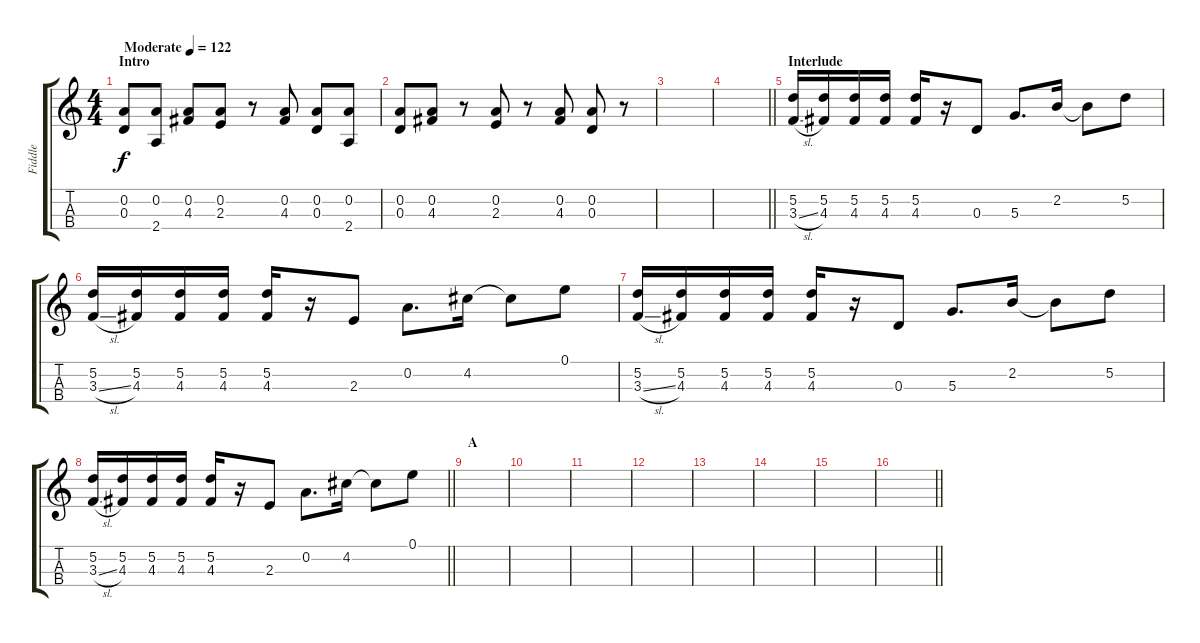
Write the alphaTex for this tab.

\track ("Fiddle" "Fiddle") {instrument fiddle}
\staff {score tabs}
\tuning (E5 A4 D4 G3) {hide}
\ts (4 4)
\section ("" "Intro")
\tempo (122 "Moderate")
\clef g2
\ks c
(0.2 0.3).8{dy f instrument fiddle} (0.2 2.4).8 (0.2 4.3).8 (0.2 2.3).8 r.8 (0.2 4.3).8 (0.2 0.3).8 (0.2 2.4).8 |
(0.2 0.3).8 (0.2 4.3).8 r.8 (0.2 2.3).8 r.8 (0.2 4.3).8 (0.2 0.3).8 r.8 |
|
\barLineRight lightlight
|
\section ("" "Interlude")
(5.2 3.3{sl}).16 (5.2 4.3).16 (5.2 4.3).16 (5.2 4.3).16 (5.2 4.3).16 r.16 0.3.8 5.3.8{d} 2.2.16 2.2{t}.8 5.2.8 |
(5.2 3.3{sl}).16 (5.2 4.3).16 (5.2 4.3).16 (5.2 4.3).16 (5.2 4.3).16 r.16 2.3.8 0.2.8{d} 4.2.16 4.2{t}.8 0.1.8 |
(5.2 3.3{sl}).16 (5.2 4.3).16 (5.2 4.3).16 (5.2 4.3).16 (5.2 4.3).16 r.16 0.3.8 5.3.8{d} 2.2.16 2.2{t}.8 5.2.8 |
\barLineRight lightlight
(5.2 3.3{sl}).16 (5.2 4.3).16 (5.2 4.3).16 (5.2 4.3).16 (5.2 4.3).16 r.16 2.3.8 0.2.8{d} 4.2.16 4.2{t}.8 0.1.8 |
\section ("" "A")
|
|
|
|
|
|
|
\barLineRight lightlight
